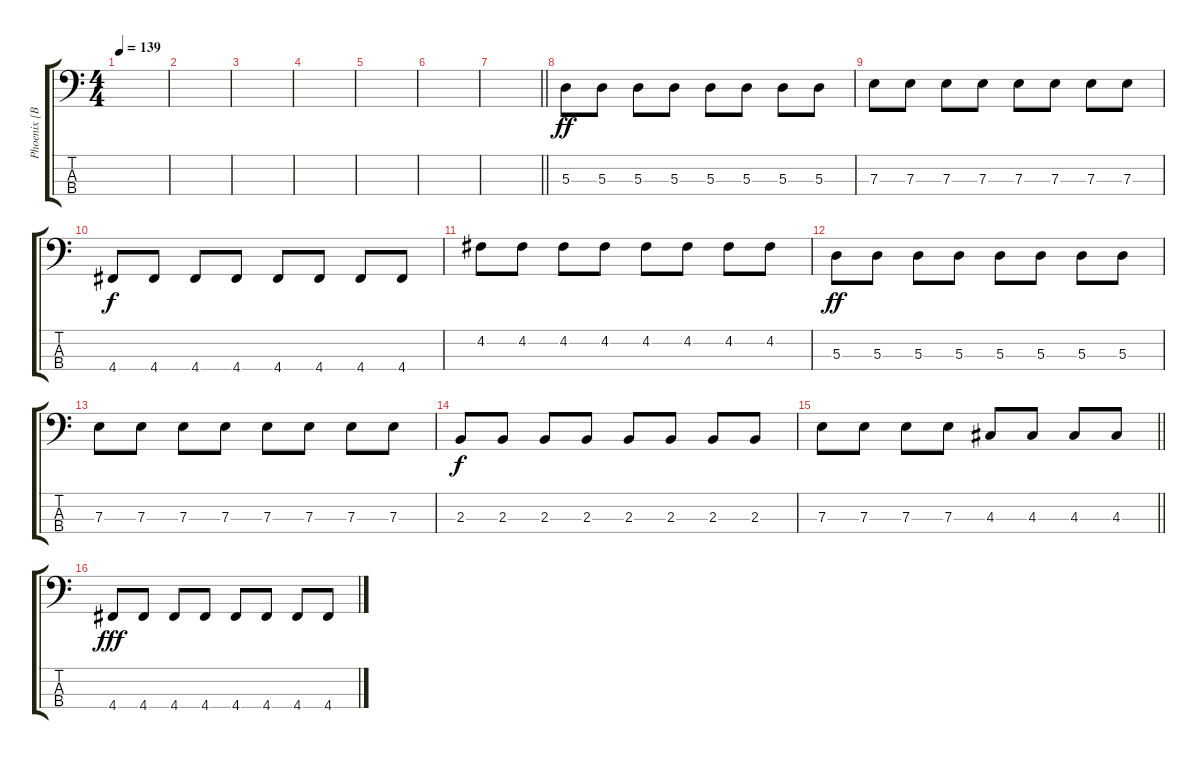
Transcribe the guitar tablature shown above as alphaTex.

\track ("Phoenix [Bass]" "Phoenix [B") {instrument electricbassfinger}
\staff {score tabs}
\tuning (G2 D2 A1 D1) {hide}
\ts (4 4)
\tempo 139
\clef f4
\ks c
|
|
|
|
|
|
\barLineRight lightlight
|
5.3.8{dy ff} 5.3.8 5.3.8 5.3.8 5.3.8 5.3.8 5.3.8 5.3.8 |
7.3.8 7.3.8 7.3.8 7.3.8 7.3.8 7.3.8 7.3.8 7.3.8 |
4.4.8{dy f} 4.4.8 4.4.8 4.4.8 4.4.8 4.4.8 4.4.8 4.4.8 |
4.2.8 4.2.8 4.2.8 4.2.8 4.2.8 4.2.8 4.2.8 4.2.8 |
5.3.8{dy ff} 5.3.8 5.3.8 5.3.8 5.3.8 5.3.8 5.3.8 5.3.8 |
7.3.8 7.3.8 7.3.8 7.3.8 7.3.8 7.3.8 7.3.8 7.3.8 |
2.3.8{dy f} 2.3.8 2.3.8 2.3.8 2.3.8 2.3.8 2.3.8 2.3.8 |
\barLineRight lightlight
7.3.8 7.3.8 7.3.8 7.3.8 4.3.8 4.3.8 4.3.8 4.3.8 |
4.4.8{dy fff} 4.4.8 4.4.8 4.4.8 4.4.8 4.4.8 4.4.8 4.4.8
